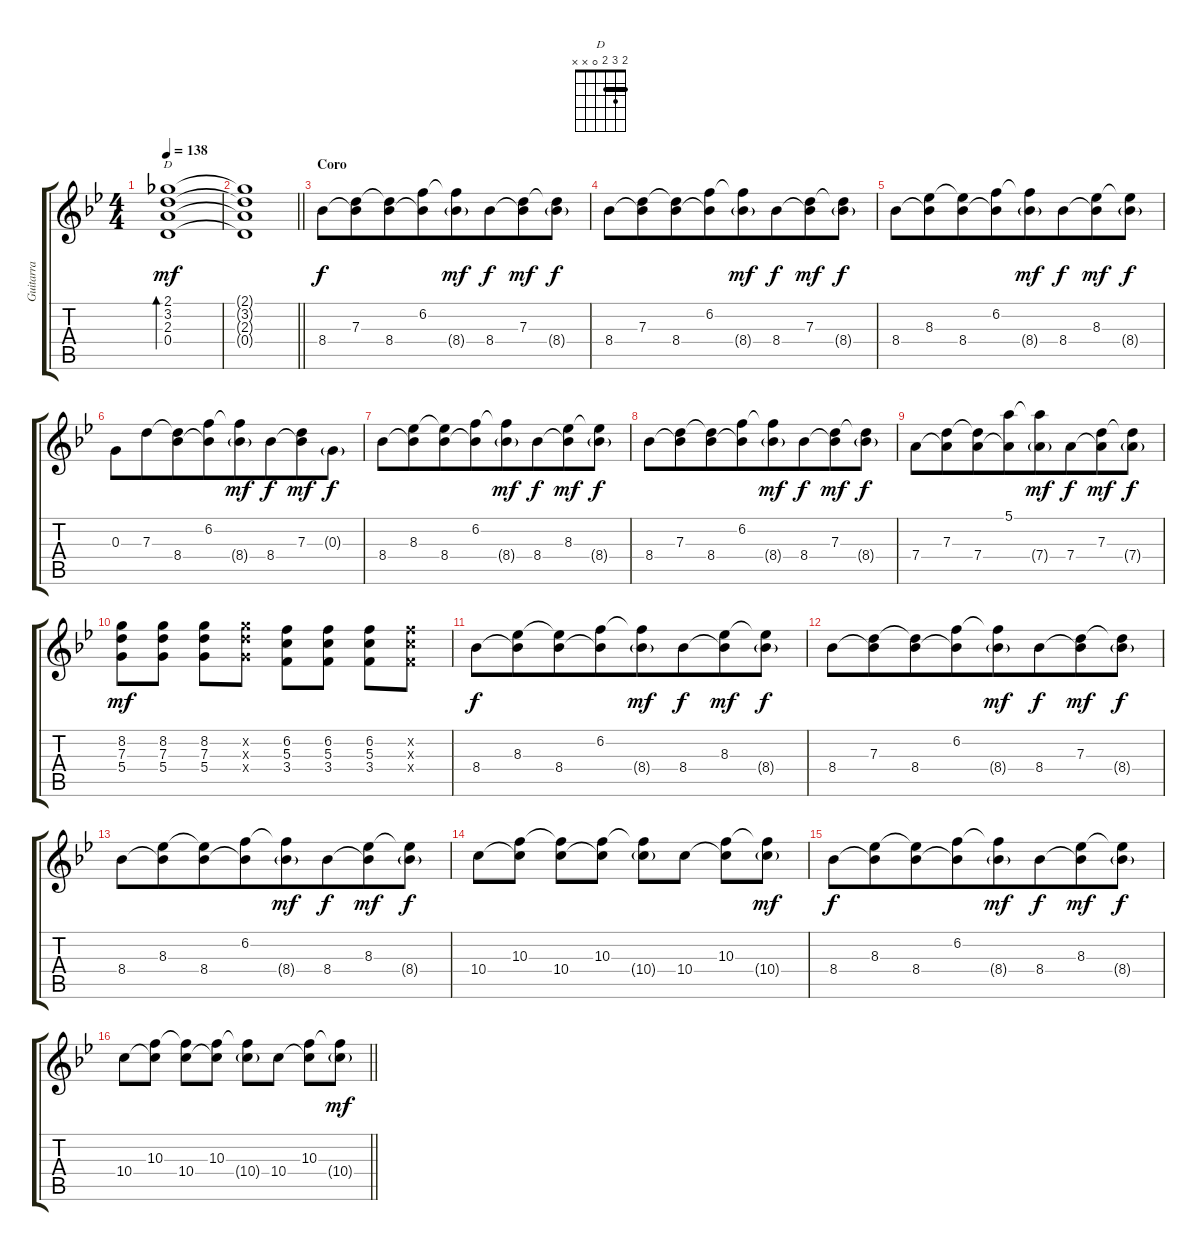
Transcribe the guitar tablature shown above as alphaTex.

\track ("Guitarra" "Guitarra") {instrument distortionguitar}
\staff {score tabs}
\tuning (E4 B3 G3 D3 A2 E2) {hide}
\chord ("D" 2 3 2 0 x x) {barre 2}
\ts (4 4)
\tempo 138
\clef g2
\ks bb
(2.1 3.2 2.3 0.4).1{bd 120 ch "D" dy mf} |
\barLineRight lightlight
(2.1{t} 3.2{t} 2.3{t} 0.4{t}).1 |
\section ("" "Coro")
8.4.8{dy f volume 12 balance 14 instrument distortionguitar} (7.3 8.4{t}).8{beam merge} (7.3{t} 8.4).8 (6.2 8.4{t}).8{beam merge} (6.2{t} 8.4{g}).8{dy mf} 8.4.8{dy f beam merge} (7.3 8.4{t}).8{dy mf} (7.3{t} 8.4{g}).8{dy f} |
8.4.8 (7.3 8.4{t}).8{beam merge} (7.3{t} 8.4).8 (6.2 8.4{t}).8{beam merge} (6.2{t} 8.4{g}).8{dy mf} 8.4.8{dy f beam merge} (7.3 8.4{t}).8{dy mf} (7.3{t} 8.4{g}).8{dy f} |
8.4.8 (8.3 8.4{t}).8{beam merge} (8.3{t} 8.4).8 (6.2 8.4{t}).8{beam merge} (6.2{t} 8.4{g}).8{dy mf} 8.4.8{dy f beam merge} (8.3 8.4{t}).8{dy mf} (8.3{t} 8.4{g}).8{dy f} |
0.3.8 7.3.8{beam merge} (7.3{t} 8.4).8 (6.2 8.4{t}).8{beam merge} (6.2{t} 8.4{g}).8{dy mf} 8.4.8{dy f beam merge} (7.3 8.4{t}).8{dy mf} 0.3{g}.8{dy f} |
8.4.8 (8.3 8.4{t}).8{beam merge} (8.3{t} 8.4).8 (6.2 8.4{t}).8{beam merge} (6.2{t} 8.4{g}).8{dy mf} 8.4.8{dy f beam merge} (8.3 8.4{t}).8{dy mf} (8.3{t} 8.4{g}).8{dy f} |
8.4.8 (7.3 8.4{t}).8{beam merge} (7.3{t} 8.4).8 (6.2 8.4{t}).8{beam merge} (6.2{t} 8.4{g}).8{dy mf} 8.4.8{dy f beam merge} (7.3 8.4{t}).8{dy mf} (7.3{t} 8.4{g}).8{dy f} |
7.4.8 (7.3 7.4{t}).8{beam merge} (7.3{t} 7.4).8 (5.1 7.4{t}).8{beam merge} (5.1{t} 7.4{g}).8{dy mf} 7.4.8{dy f beam merge} (7.3 7.4{t}).8{dy mf} (7.3{t} 7.4{g}).8{dy f} |
(8.2 7.3 5.4).8{dy mf} (8.2 7.3 5.4).8 (8.2 7.3 5.4).8 (8.2{x} 7.3{x} 5.4{x}).8 (6.2 5.3 3.4).8 (6.2 5.3 3.4).8 (6.2 5.3 3.4).8 (6.2{x} 5.3{x} 3.4{x}).8 |
8.4.8{dy f} (8.3 8.4{t}).8{beam merge} (8.3{t} 8.4).8 (6.2 8.4{t}).8{beam merge} (6.2{t} 8.4{g}).8{dy mf} 8.4.8{dy f beam merge} (8.3 8.4{t}).8{dy mf} (8.3{t} 8.4{g}).8{dy f} |
8.4.8 (7.3 8.4{t}).8{beam merge} (7.3{t} 8.4).8 (6.2 8.4{t}).8{beam merge} (6.2{t} 8.4{g}).8{dy mf} 8.4.8{dy f beam merge} (7.3 8.4{t}).8{dy mf} (7.3{t} 8.4{g}).8{dy f} |
8.4.8 (8.3 8.4{t}).8{beam merge} (8.3{t} 8.4).8 (6.2 8.4{t}).8{beam merge} (6.2{t} 8.4{g}).8{dy mf} 8.4.8{dy f beam merge} (8.3 8.4{t}).8{dy mf} (8.3{t} 8.4{g}).8{dy f} |
10.4.8 (10.3 10.4{t}).8 (10.3{t} 10.4).8 (10.3 10.4{t}).8 (10.3{t} 10.4{g}).8 10.4.8 (10.3 10.4{t}).8 (10.3{t} 10.4{g}).8{dy mf} |
8.4.8{dy f} (8.3 8.4{t}).8{beam merge} (8.3{t} 8.4).8 (6.2 8.4{t}).8{beam merge} (6.2{t} 8.4{g}).8{dy mf} 8.4.8{dy f beam merge} (8.3 8.4{t}).8{dy mf} (8.3{t} 8.4{g}).8{dy f} |
\barLineRight lightlight
10.4.8 (10.3 10.4{t}).8 (10.3{t} 10.4).8 (10.3 10.4{t}).8 (10.3{t} 10.4{g}).8 10.4.8 (10.3 10.4{t}).8 (10.3{t} 10.4{g}).8{dy mf}
